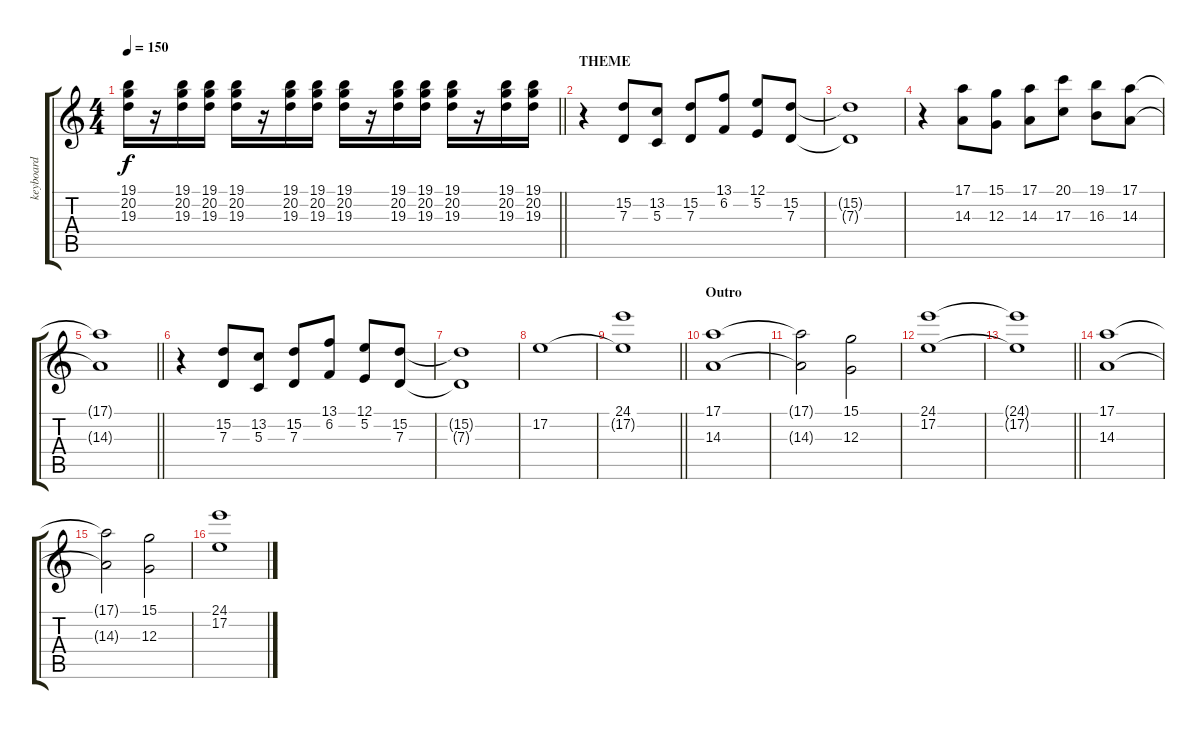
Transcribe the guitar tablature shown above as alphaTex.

\track ("keyboard" "keyboard") {instrument lead1square}
\staff {score tabs}
\tuning (E4 B3 G3 D3 A2 E2) {hide}
\ts (4 4)
\tempo 150
\clef g2
\barLineRight lightlight
\ks c
(19.1 20.2 19.3).16{dy f} r.16 (19.1 20.2 19.3).16 (19.1 20.2 19.3).16 (19.1 20.2 19.3).16 r.16 (19.1 20.2 19.3).16 (19.1 20.2 19.3).16 (19.1 20.2 19.3).16 r.16 (19.1 20.2 19.3).16 (19.1 20.2 19.3).16 (19.1 20.2 19.3).16 r.16 (19.1 20.2 19.3).16 (19.1 20.2 19.3).16 |
\section ("" "THEME")
r.4{volume 15} (15.2 7.3).8 (13.2 5.3).8 (15.2 7.3).8 (13.1 6.2).8 (12.1 5.2).8 (15.2 7.3).8 |
(15.2{t} 7.3{t}).1 |
r.4 (17.1 14.3).8 (15.1 12.3).8 (17.1 14.3).8 (20.1 17.3).8 (19.1 16.3).8 (17.1 14.3).8 |
\barLineRight lightlight
(17.1{t} 14.3{t}).1 |
r.4 (15.2 7.3).8 (13.2 5.3).8 (15.2 7.3).8 (13.1 6.2).8 (12.1 5.2).8 (15.2 7.3).8 |
(15.2{t} 7.3{t}).1 |
17.2.1 |
\barLineRight lightlight
(24.1 17.2{t}).1 |
\section ("" "Outro")
(17.1 14.3).1 |
(17.1{t} 14.3{t}).2 (15.1 12.3).2 |
(24.1 17.2).1 |
\barLineRight lightlight
(24.1{t} 17.2{t}).1 |
(17.1 14.3).1 |
(17.1{t} 14.3{t}).2 (15.1 12.3).2 |
(24.1 17.2).1
